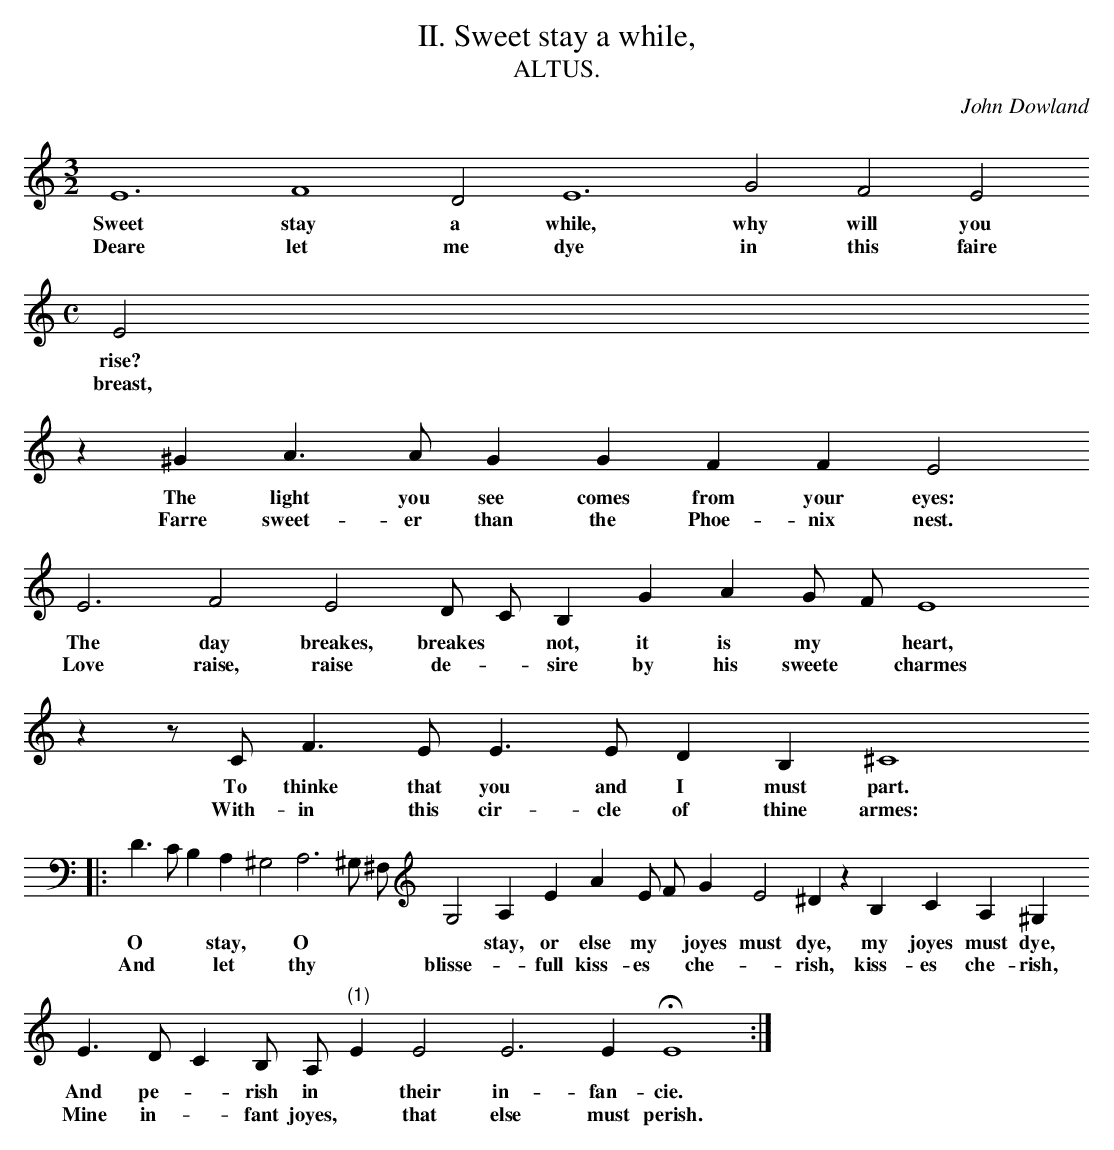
X:1
T:II. Sweet stay a while,
T:ALTUS.
C: John Dowland
L:1/4
M:3/2
K:A min
E6 F4 D2 E6 G2 F2 E2
w: Sweet stay a while, why will you
w: Deare let me dye in this faire
M:C
L:1/4
E2
w: rise?
w: breast,
z ^G A > A G G F F E2
w: The light you see comes from your eyes:
w: Farre sweet- er than the Phoe- nix nest.
E3 F2 E2 D/ C/ B,G A G/ F/ E4
w: The day breakes, breakes * not, it is my * heart,
w: Love raise, raise de- * sire by his sweete * charmes
z z/ C/ F > E E > E D B, ^C4
w: To thinke that you and I must part.
w: With- in this cir- cle of thine armes:
|:D > C B, A, ^G,2 A,3 ^G,/ ^F,/ G,2 A, E A E/ F/ G E2 ^D z B, C A, ^G,
w: O * *  stay, * O * * * stay,  or else my * joyes must dye, my joyes must dye,
w: And * * let * thy * * blisse- * full kiss-  es * che- * rish,  kiss- es che- rish,
E > D C B,/ A,/ "(1)"E E2 E3 E HE4 :|
w: And pe- * rish in * their in- fan- cie.
w: Mine in- * fant joyes, * that else must perish.
